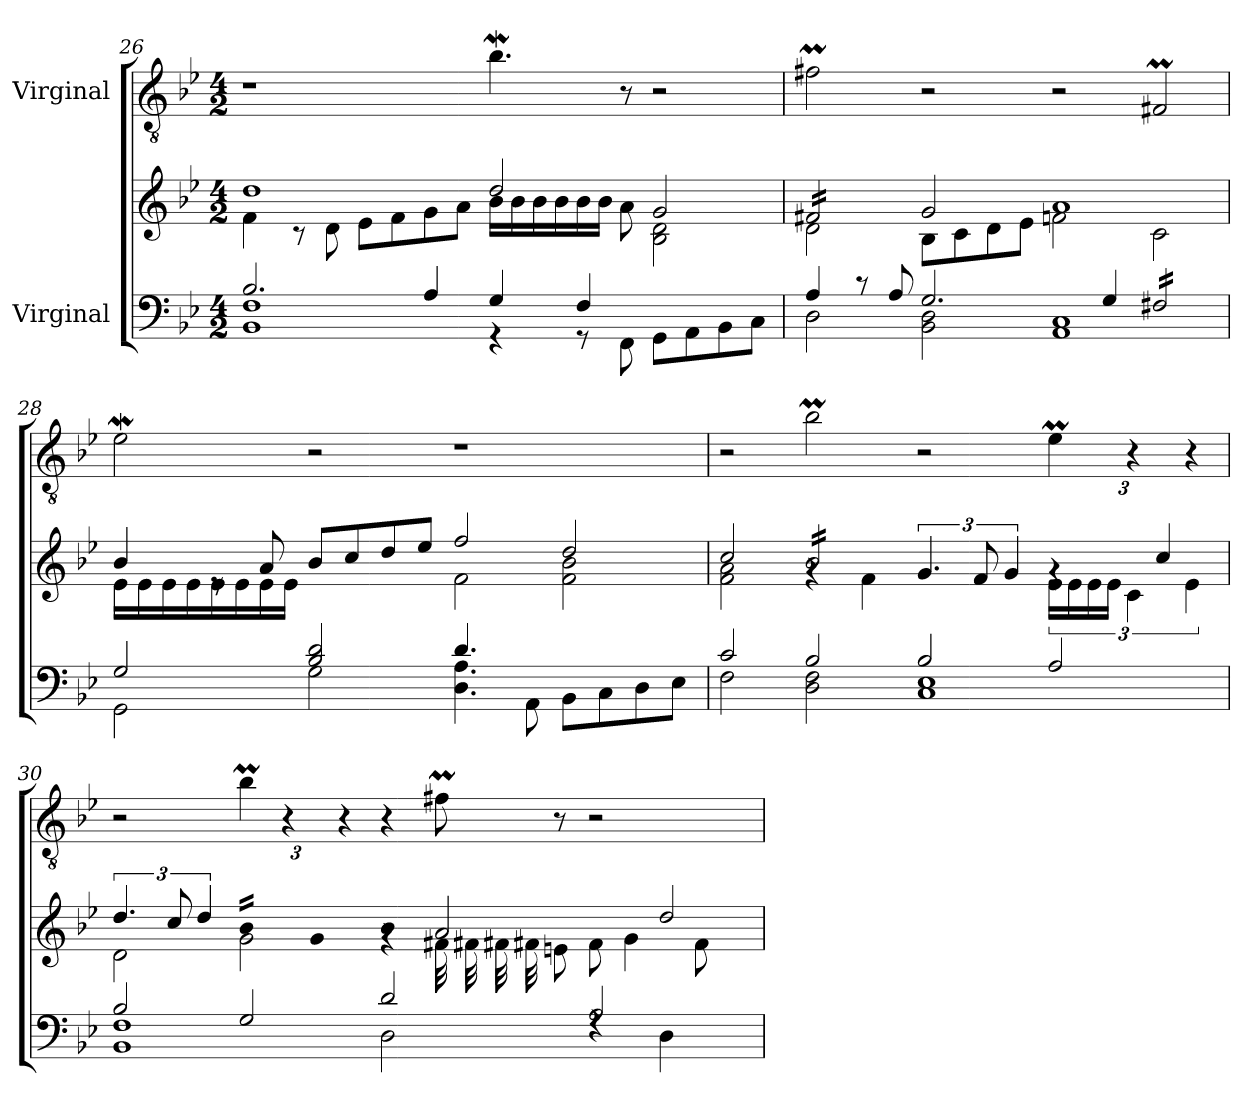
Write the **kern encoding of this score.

**kern	**kern	**kern
*part2	*part2	*part1
*staff3	*staff2	*staff1
*I"Virginal	*	*I"Virginal
*clefF4	*clefG2	*clefGv2
*k[b-e-]	*k[b-e-]	*k[b-e-]
*M4/2	*M4/2	*M4/2
=26	=26	=26
*^	*^	*
2.B-/	1BB- 1F	1dd	4f\	1r
.	.	.	8r	.
.	.	.	8d\	.
.	.	.	8e-\L	.
.	.	.	8f\	.
4A/	.	.	8g\	.
.	.	.	8a\J	.
*	*	*tremolo	*	*
4G/	4r	2dd/	16b-\LL	4.b-w\
.	.	.	16b-\	.
.	.	.	16b-\	.
.	.	.	16b-\	.
4F/	8r	.	16b-\	.
.	.	.	16b-\JJ	.
*	*	*Xtremolo	*	*
.	8FF\	.	8a\	8r
2ryy	8GG\L	2g/	2B-\ 2d\	2r
.	8AA\	.	.	.
.	8BB-\	.	.	.
.	8C\J	.	.	.
!!LO:PB:g=z
=27	=27	=27	=27	=27
*	*	*tremolo	*	*
4A/	2D\	16f#X/LL	2d\	2f#Xm\
.	.	16f#X/	.	.
.	.	16f#X/	.	.
.	.	16f#X/	.	.
8r	.	16f#X/	.	.
.	.	16f#X/	.	.
8A/	.	16f#X/	.	.
.	.	16f#X/JJ	.	.
*	*	*Xtremolo	*	*
2.G/	2BB-\ 2D\	2g/	8B-\L	2r
.	.	.	8c\	.
.	.	.	8d\	.
.	.	.	8e-\J	.
.	1AA 1C	1a	2fn\	2r
4G/	.	.	.	.
*tremolo	*	*	*	*
16F#X/LL	.	.	2c\	2F#Xm/
16F#X/	.	.	.	.
16F#X/	.	.	.	.
16F#X/	.	.	.	.
16F#X/	.	.	.	.
16F#X/	.	.	.	.
16F#X/	.	.	.	.
16F#X/JJ	.	.	.	.
*Xtremolo	*	*	*	*
=28	=28	=28	=28	=28
*	*	*tremolo	*	*
2G/	2GG\	4b-/	16e-\LL	2e-w\
.	.	.	16e-\	.
.	.	.	16e-\	.
.	.	.	16e-\	.
.	.	8re	16e-\	.
.	.	.	16e-\	.
.	.	8a/	16e-\	.
.	.	.	16e-\JJ	.
*	*	*Xtremolo	*	*
2B-/ 2d/	2G\	8b-/L	2ryy	2r
.	.	8cc/	.	.
.	.	8dd/	.	.
.	.	8ee-/J	.	.
4.d/	4.D\ 4.A\	2ff/	2f\	1r
8ryy	8AA\	.	.	.
2ryy	8BB-\L	2dd/	2f\ 2b-\	.
.	8C\	.	.	.
.	8D\	.	.	.
.	8E-\J	.	.	.
=29	=29	=29	=29	=29
2c/	2F\	2cc/	2f\ 2a\	2r
*	*	*tremolo	*	*
2B-/	2D\ 2F\	16b-/LL	4rg	2b-M\
.	.	16b-/	.	.
.	.	16b-/	.	.
.	.	16b-/	.	.
.	.	16b-/	4f\	.
.	.	16b-/	.	.
.	.	16b-/	.	.
.	.	16b-/JJ	.	.
*	*	*Xtremolo	*	*
2B-/	1C 1E-	6.g/	2ryy	2r
.	.	12f/	.	.
.	.	6g/	.	.
*	*	*	*	*Xbrackettup
*	*	*tremolo	*	*
2A/	.	4rg	24e-\LL	6e-M\
.	.	.	24e-\	.
.	.	.	24e-\	.
.	.	.	24e-\JJ	.
*	*	*Xtremolo	*	*
.	.	.	6c\	6r
.	.	4cc/	.	.
.	.	.	6e-\	6r
!!LO:LB:g=z
=30	=30	=30	=30	=30
2B-/	1BB- 1F	6.dd/	2d\	2r
.	.	12cc/	.	.
.	.	6dd/	.	.
*	*	*tremolo	*	*
2G/	.	24b-/LL	2g\	6b-M\
.	.	24b-/	.	.
.	.	24b-/	.	.
.	.	24b-/JJ	.	.
*	*	*Xtremolo	*	*
.	.	6g/	.	6r
.	.	6b-/	.	6r
2d/	2D\	2a/	4rg	4r
*	*	*tremolo	*	*
.	.	.	32f#X\LLL	8f#Xm\
.	.	.	32f#X\	.
.	.	.	32f#X\	.
.	.	.	32f#X\	.
*	*	*Xtremolo	*	*
.	.	.	8en\J	8r
2A/	4rF	2dd/	8f#\	2r
.	.	.	4g\	.
.	4D\	.	.	.
.	.	.	8f#\	.
*v	*v	*	*	*
*	*v	*v	*
=	=	=
*-	*-	*-
